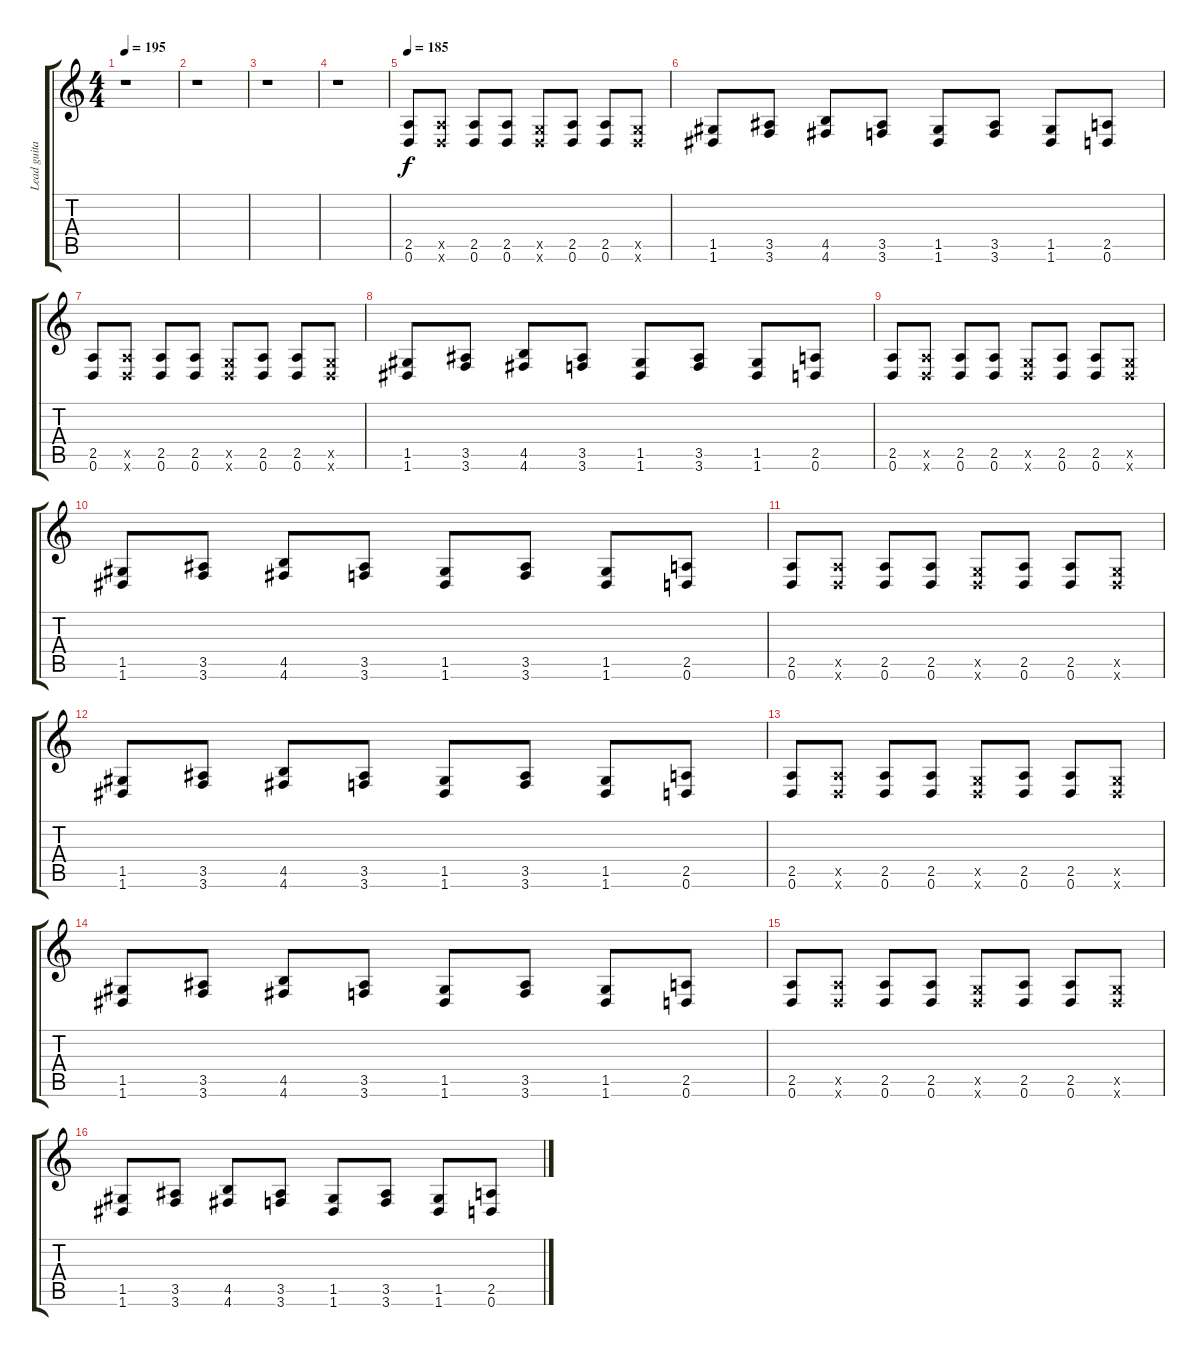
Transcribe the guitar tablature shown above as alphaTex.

\track ("Lead guitar" "Lead guita") {instrument distortionguitar}
\staff {score tabs}
\tuning (D4 A3 F3 C3 G2 D2) {hide}
\ts (4 4)
\tempo 195
\clef g2
\ks c
r.1{dy f} |
r.1 |
r.1 |
r.1 |
\tempo 185
(2.5 0.6).8 (2.5{x} 0.6{x}).8 (2.5 0.6).8 (2.5 0.6).8 (0.5{x} 0.6{x}).8 (2.5 0.6).8 (2.5 0.6).8 (0.5{x} 0.6{x}).8 |
(1.5 1.6).8 (3.5 3.6).8 (4.5 4.6).8 (3.5 3.6).8 (1.5 1.6).8 (3.5 3.6).8 (1.5 1.6).8 (2.5 0.6).8 |
(2.5 0.6).8 (2.5{x} 0.6{x}).8 (2.5 0.6).8 (2.5 0.6).8 (0.5{x} 0.6{x}).8 (2.5 0.6).8 (2.5 0.6).8 (0.5{x} 0.6{x}).8 |
(1.5 1.6).8 (3.5 3.6).8 (4.5 4.6).8 (3.5 3.6).8 (1.5 1.6).8 (3.5 3.6).8 (1.5 1.6).8 (2.5 0.6).8 |
(2.5 0.6).8 (2.5{x} 0.6{x}).8 (2.5 0.6).8 (2.5 0.6).8 (0.5{x} 0.6{x}).8 (2.5 0.6).8 (2.5 0.6).8 (0.5{x} 0.6{x}).8 |
(1.5 1.6).8 (3.5 3.6).8 (4.5 4.6).8 (3.5 3.6).8 (1.5 1.6).8 (3.5 3.6).8 (1.5 1.6).8 (2.5 0.6).8 |
(2.5 0.6).8 (2.5{x} 0.6{x}).8 (2.5 0.6).8 (2.5 0.6).8 (0.5{x} 0.6{x}).8 (2.5 0.6).8 (2.5 0.6).8 (0.5{x} 0.6{x}).8 |
(1.5 1.6).8 (3.5 3.6).8 (4.5 4.6).8 (3.5 3.6).8 (1.5 1.6).8 (3.5 3.6).8 (1.5 1.6).8 (2.5 0.6).8 |
(2.5 0.6).8 (2.5{x} 0.6{x}).8 (2.5 0.6).8 (2.5 0.6).8 (0.5{x} 0.6{x}).8 (2.5 0.6).8 (2.5 0.6).8 (0.5{x} 0.6{x}).8 |
(1.5 1.6).8 (3.5 3.6).8 (4.5 4.6).8 (3.5 3.6).8 (1.5 1.6).8 (3.5 3.6).8 (1.5 1.6).8 (2.5 0.6).8 |
(2.5 0.6).8 (2.5{x} 0.6{x}).8 (2.5 0.6).8 (2.5 0.6).8 (0.5{x} 0.6{x}).8 (2.5 0.6).8 (2.5 0.6).8 (0.5{x} 0.6{x}).8 |
(1.5 1.6).8 (3.5 3.6).8 (4.5 4.6).8 (3.5 3.6).8 (1.5 1.6).8 (3.5 3.6).8 (1.5 1.6).8 (2.5 0.6).8
